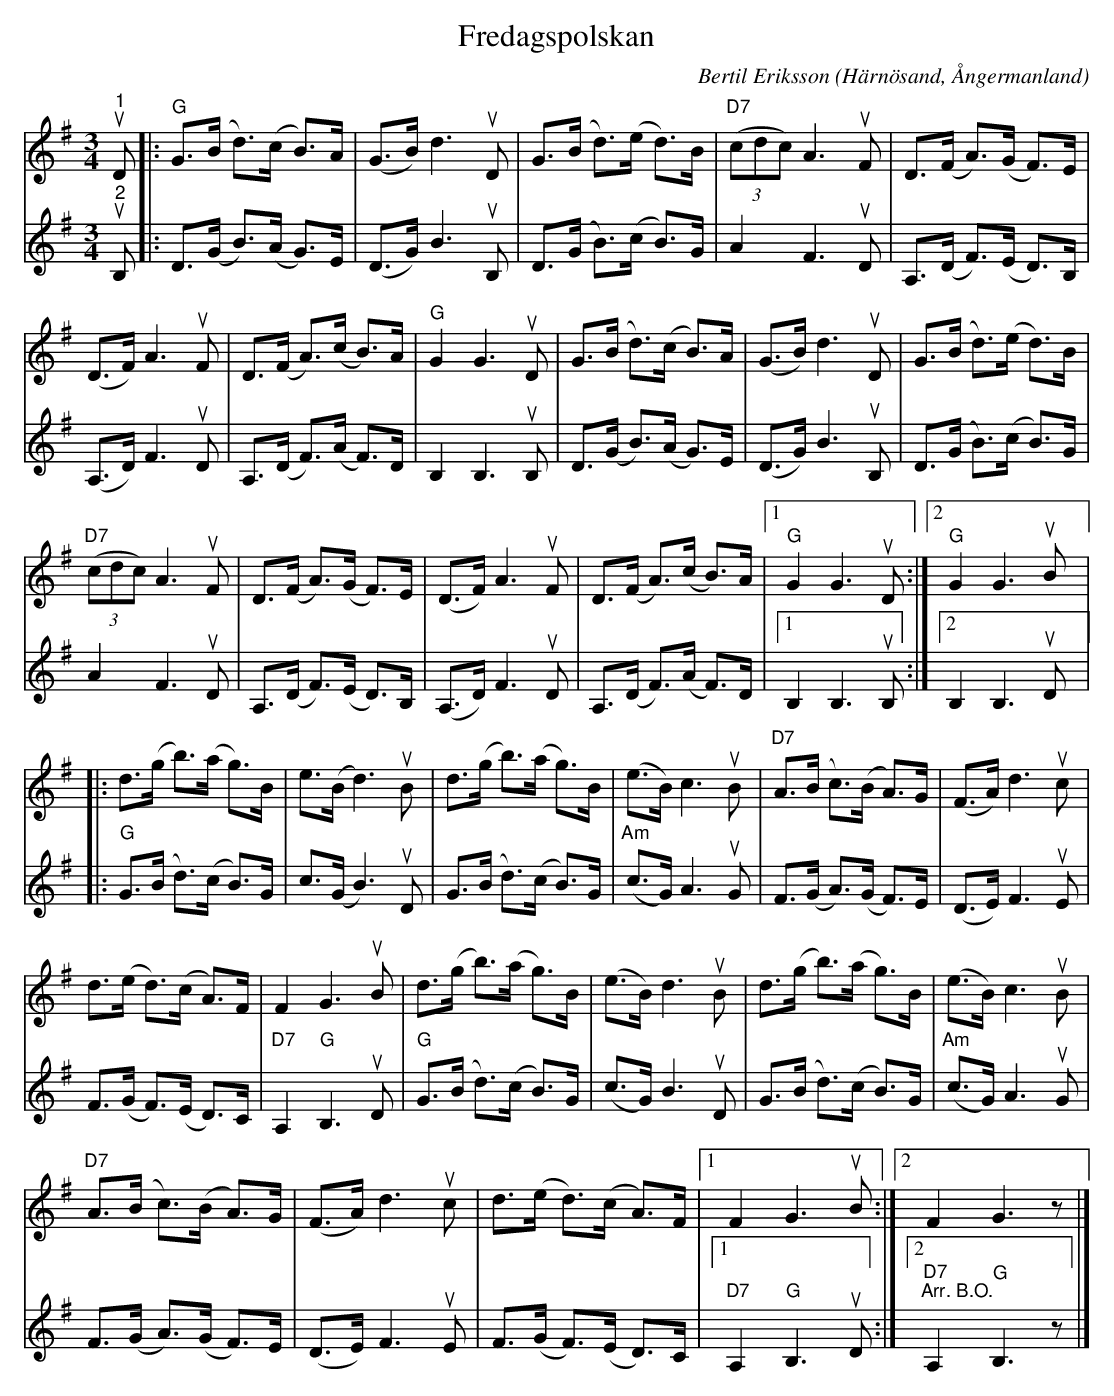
X:1
T:Fredagspolskan
C:Bertil Eriksson
O:Härnösand, Ångermanland
L:1/8
M:3/4
K:G
V:1
"^1"u D |:"G" G>(B d>)(c B>)A | (G>B) d3u D | G>(B d>)(e d>)B |"D7" (3(cdc) A3u F | D>(F A>)(G F>)E |
(D>F) A3u F | D>(F A>)(c B>)A |"G" G2 G3u D | G>(B d>)(c B>)A | (G>B) d3u D | G>(B d>)(e d>)B |
"D7" (3(cdc) A3u F | D>(F A>)(G F>)E | (D>F) A3u F | D>(F A>)(c B>)A |1"G" G2 G3u D :|2"G" G2 G3u B |:
d>(g b>)(a g>)B | e>(B d3)u B | d>(g b>)(a g>)B | (e>B) c3u B |"D7" A>(B c>)(B A>)G | (F>A) d3u c |
d>(e d>)(c A>)F | F2 G3u B | d>(g b>)(a g>)B | (e>B) d3u B | d>(g b>)(a g>)B | (e>B) c3u B |
"D7" A>(B c>)(B A>)G | (F>A) d3u c | d>(e d>)(c A>)F |1 F2 G3u B :|2 F2 G3 z |]
V:2
"^2"u B, |: D>(G B>)(A G>)E | (D>G) B3u B, | D>(G B>)(c B>)G | A2 F3u D | A,>(D F>)(E D>)B, |
(A,>D) F3u D | A,>(D F>)(A F>)D | B,2 B,3u B, | D>(G B>)(A G>)E | (D>G) B3u B, | D>(G B>)(c B>)G |
A2 F3u D | A,>(D F>)(E D>)B, | (A,>D) F3u D | A,>(D F>)(A F>)D |1 B,2 B,3u B, :|2 B,2 B,3u D |:
"G" G>(B d>)(c B>)G | c>(G B3)u D | G>(B d>)(c B>)G |"Am" (c>G) A3u G | F>(G A>)(G F>)E |
(D>E) F3u E | F>(G F>)(E D>)C | "D7" A,2"G" B,3u D |"G" G>(B d>)(c B>)G | (c>G) B3u D | G>(B d>)(c B>)G |
"Am" (c>G) A3u G | F>(G A>)(G F>)E | (D>E) F3u E | F>(G F>)(E D>)C |1 "D7" A,2"G" B,3u D :|2"D7""^Arr. B.O." A,2"G" B,3 z |]
